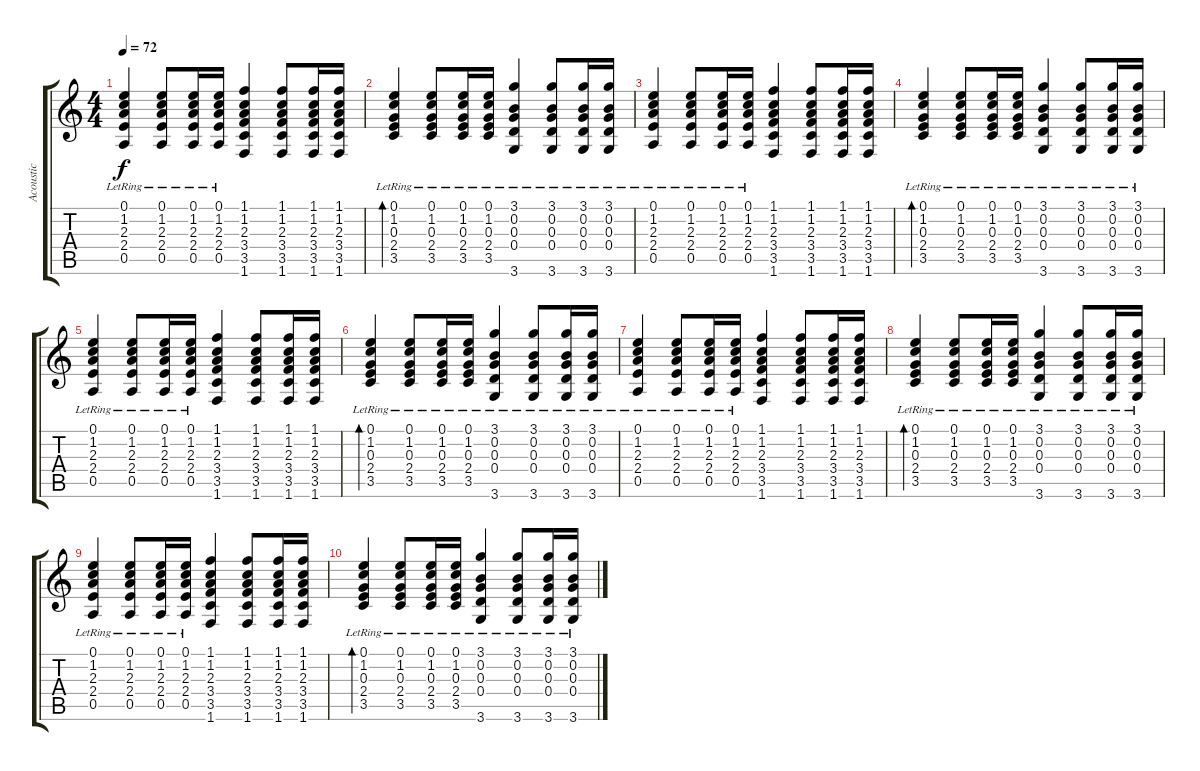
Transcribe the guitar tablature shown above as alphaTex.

\track ("Acoustic" "Acoustic") {instrument acousticguitarsteel}
\staff {score tabs}
\tuning (E4 B3 G3 D3 A2 E2) {hide}
\ts (4 4)
\tempo 72
\clef g2
\ks c
(0.1{lr} 1.2{lr} 2.3{lr} 2.4{lr} 0.5{lr}).4{dy f} (0.1{lr} 1.2{lr} 2.3{lr} 2.4{lr} 0.5{lr}).8 (0.1{lr} 1.2{lr} 2.3{lr} 2.4{lr} 0.5{lr}).16 (0.1{lr} 1.2{lr} 2.3{lr} 2.4{lr} 0.5{lr}).16 (1.1 1.2 2.3 3.4 3.5 1.6).4 (1.1 1.2 2.3 3.4 3.5 1.6).8 (1.1 1.2 2.3 3.4 3.5 1.6).16 (1.1 1.2 2.3 3.4 3.5 1.6).16 |
(0.1{lr} 1.2{lr} 0.3{lr} 2.4{lr} 3.5{lr}).4{bd 60} (0.1{lr} 1.2{lr} 0.3{lr} 2.4{lr} 3.5{lr}).8 (0.1 1.2 0.3{lr} 2.4{lr} 3.5{lr}).16 (0.1{lr} 1.2{lr} 0.3{lr} 2.4{lr} 3.5{lr}).16 (3.1{lr} 0.2{lr} 0.3{lr} 0.4{lr} 3.6{lr}).4 (3.1{lr} 0.2{lr} 0.3{lr} 0.4{lr} 3.6{lr}).8 (3.1 0.2{lr} 0.3{lr} 0.4{lr} 3.6{lr}).16 (3.1{lr} 0.2{lr} 0.3{lr} 0.4{lr} 3.6{lr}).16 |
(0.1{lr} 1.2{lr} 2.3{lr} 2.4{lr} 0.5{lr}).4 (0.1{lr} 1.2{lr} 2.3{lr} 2.4{lr} 0.5{lr}).8 (0.1{lr} 1.2{lr} 2.3{lr} 2.4{lr} 0.5{lr}).16 (0.1{lr} 1.2{lr} 2.3{lr} 2.4{lr} 0.5{lr}).16 (1.1 1.2 2.3 3.4 3.5 1.6).4 (1.1 1.2 2.3 3.4 3.5 1.6).8 (1.1 1.2 2.3 3.4 3.5 1.6).16 (1.1 1.2 2.3 3.4 3.5 1.6).16 |
(0.1{lr} 1.2{lr} 0.3{lr} 2.4{lr} 3.5{lr}).4{bd 60} (0.1{lr} 1.2{lr} 0.3{lr} 2.4{lr} 3.5{lr}).8 (0.1 1.2 0.3{lr} 2.4{lr} 3.5{lr}).16 (0.1{lr} 1.2{lr} 0.3{lr} 2.4{lr} 3.5{lr}).16 (3.1{lr} 0.2{lr} 0.3{lr} 0.4{lr} 3.6{lr}).4 (3.1{lr} 0.2{lr} 0.3{lr} 0.4{lr} 3.6{lr}).8 (3.1 0.2{lr} 0.3{lr} 0.4{lr} 3.6{lr}).16 (3.1{lr} 0.2{lr} 0.3{lr} 0.4{lr} 3.6{lr}).16 |
(0.1{lr} 1.2{lr} 2.3{lr} 2.4{lr} 0.5{lr}).4 (0.1{lr} 1.2{lr} 2.3{lr} 2.4{lr} 0.5{lr}).8 (0.1{lr} 1.2{lr} 2.3{lr} 2.4{lr} 0.5{lr}).16 (0.1{lr} 1.2{lr} 2.3{lr} 2.4{lr} 0.5{lr}).16 (1.1 1.2 2.3 3.4 3.5 1.6).4 (1.1 1.2 2.3 3.4 3.5 1.6).8 (1.1 1.2 2.3 3.4 3.5 1.6).16 (1.1 1.2 2.3 3.4 3.5 1.6).16 |
(0.1{lr} 1.2{lr} 0.3{lr} 2.4{lr} 3.5{lr}).4{bd 60} (0.1{lr} 1.2{lr} 0.3{lr} 2.4{lr} 3.5{lr}).8 (0.1 1.2 0.3{lr} 2.4{lr} 3.5{lr}).16 (0.1{lr} 1.2{lr} 0.3{lr} 2.4{lr} 3.5{lr}).16 (3.1{lr} 0.2{lr} 0.3{lr} 0.4{lr} 3.6{lr}).4 (3.1{lr} 0.2{lr} 0.3{lr} 0.4{lr} 3.6{lr}).8 (3.1 0.2{lr} 0.3{lr} 0.4{lr} 3.6{lr}).16 (3.1{lr} 0.2{lr} 0.3{lr} 0.4{lr} 3.6{lr}).16 |
(0.1{lr} 1.2{lr} 2.3{lr} 2.4{lr} 0.5{lr}).4 (0.1{lr} 1.2{lr} 2.3{lr} 2.4{lr} 0.5{lr}).8 (0.1{lr} 1.2{lr} 2.3{lr} 2.4{lr} 0.5{lr}).16 (0.1{lr} 1.2{lr} 2.3{lr} 2.4{lr} 0.5{lr}).16 (1.1 1.2 2.3 3.4 3.5 1.6).4 (1.1 1.2 2.3 3.4 3.5 1.6).8 (1.1 1.2 2.3 3.4 3.5 1.6).16 (1.1 1.2 2.3 3.4 3.5 1.6).16 |
(0.1{lr} 1.2{lr} 0.3{lr} 2.4{lr} 3.5{lr}).4{bd 60} (0.1{lr} 1.2{lr} 0.3{lr} 2.4{lr} 3.5{lr}).8 (0.1 1.2 0.3{lr} 2.4{lr} 3.5{lr}).16 (0.1{lr} 1.2{lr} 0.3{lr} 2.4{lr} 3.5{lr}).16 (3.1{lr} 0.2{lr} 0.3{lr} 0.4{lr} 3.6{lr}).4 (3.1{lr} 0.2{lr} 0.3{lr} 0.4{lr} 3.6{lr}).8 (3.1 0.2{lr} 0.3{lr} 0.4{lr} 3.6{lr}).16 (3.1{lr} 0.2{lr} 0.3{lr} 0.4{lr} 3.6{lr}).16 |
(0.1{lr} 1.2{lr} 2.3{lr} 2.4{lr} 0.5{lr}).4 (0.1{lr} 1.2{lr} 2.3{lr} 2.4{lr} 0.5{lr}).8 (0.1{lr} 1.2{lr} 2.3{lr} 2.4{lr} 0.5{lr}).16 (0.1{lr} 1.2{lr} 2.3{lr} 2.4{lr} 0.5{lr}).16 (1.1 1.2 2.3 3.4 3.5 1.6).4 (1.1 1.2 2.3 3.4 3.5 1.6).8 (1.1 1.2 2.3 3.4 3.5 1.6).16 (1.1 1.2 2.3 3.4 3.5 1.6).16 |
(0.1{lr} 1.2{lr} 0.3{lr} 2.4{lr} 3.5{lr}).4{bd 60} (0.1{lr} 1.2{lr} 0.3{lr} 2.4{lr} 3.5{lr}).8 (0.1 1.2 0.3{lr} 2.4{lr} 3.5{lr}).16 (0.1{lr} 1.2{lr} 0.3{lr} 2.4{lr} 3.5{lr}).16 (3.1{lr} 0.2{lr} 0.3{lr} 0.4{lr} 3.6{lr}).4 (3.1{lr} 0.2{lr} 0.3{lr} 0.4{lr} 3.6{lr}).8 (3.1 0.2{lr} 0.3{lr} 0.4{lr} 3.6{lr}).16 (3.1{lr} 0.2{lr} 0.3{lr} 0.4{lr} 3.6{lr}).16
